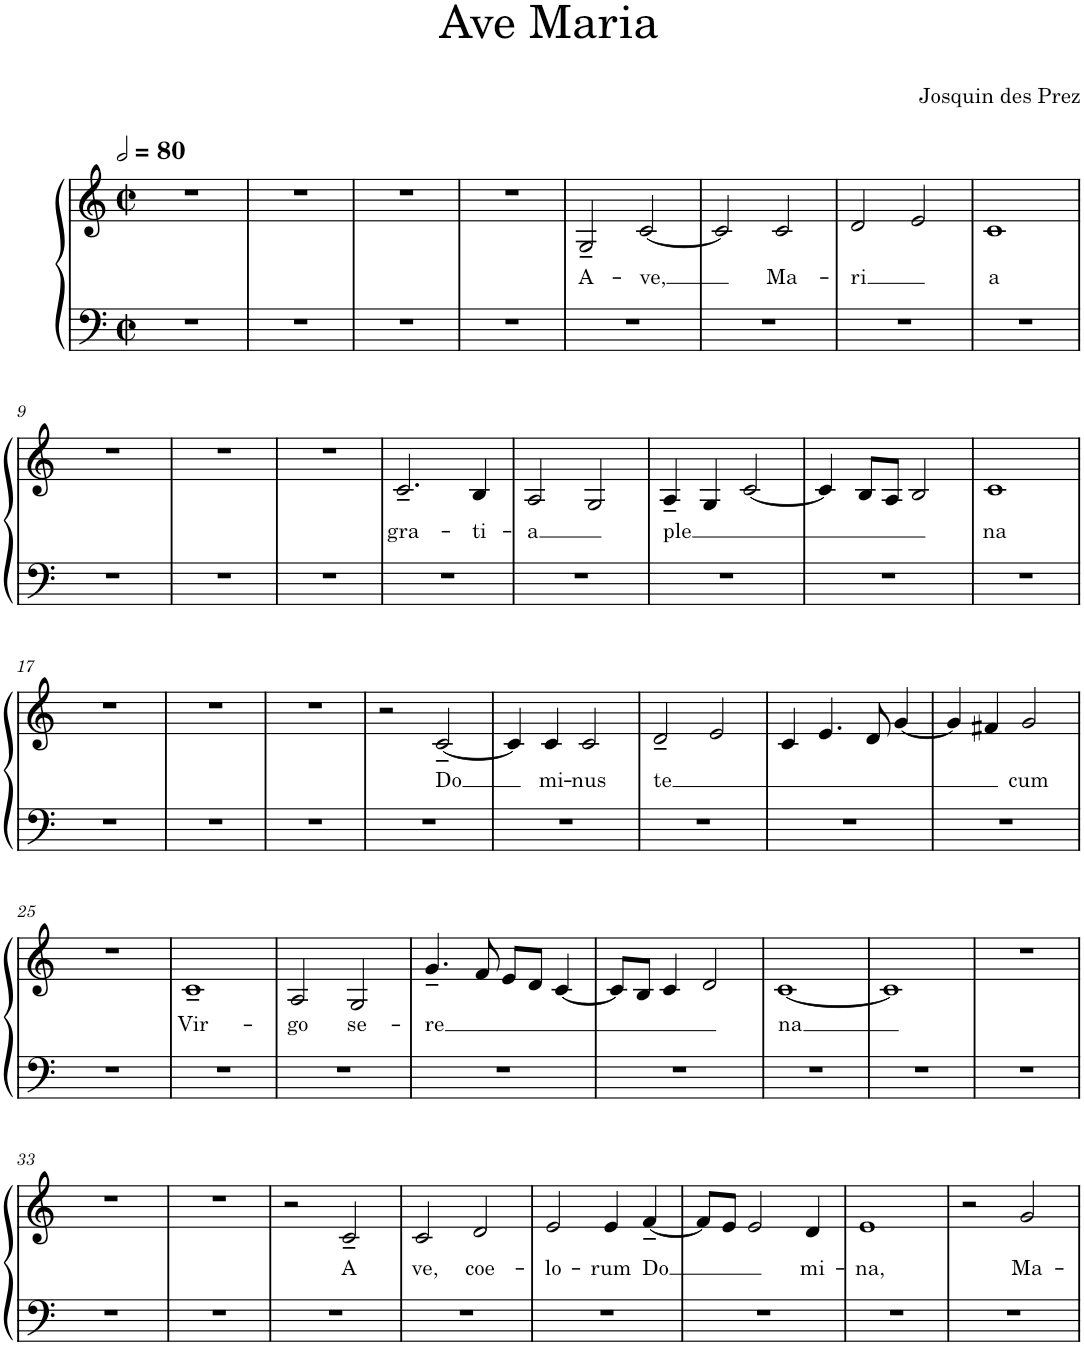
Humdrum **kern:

**kern	**kern	**text
*part1	*part1	*part1
*staff2	*staff1	*staff1
*I"Piano	*	*
*I'Pno.	*	*
*clefF4	*clefG2	*
*k[]	*k[]	*
*M2/2	*M2/2	*
*met(c|)	*met(c|)	*
*MM160	*MM160	*
=1	=1	=1
1r	1r	.
=2	=2	=2
1r	1r	.
=3	=3	=3
1r	1r	.
=4	=4	=4
1r	1r	.
=5	=5	=5
!	!	!LO:LY:b
1r	2G~/	A-
!	!	!LO:LY:b
.	[2c/	-ve,
=6	=6	=6
1r	2c/]	.
!	!	!LO:LY:b
.	2c/	Ma-
=7	=7	=7
!	!	!LO:LY:b
1r	2d/	-ri
.	2e/	.
=8	=8	=8
!	!	!LO:LY:b
1r	1c	a
!!LO:LB:g=z
=9	=9	=9
1r	1r	.
=10	=10	=10
1r	1r	.
=11	=11	=11
1r	1r	.
=12	=12	=12
!	!	!LO:LY:b
1r	2.c~/	gra-
!	!	!LO:LY:b
.	4B/	-ti-
=13	=13	=13
!	!	!LO:LY:b
1r	2A/	-a
.	2G/	.
=14	=14	=14
!	!	!LO:LY:b
1r	4A~/	ple
.	4G/	.
.	[2c/	.
=15	=15	=15
1r	4c/]	.
.	8B/L	.
.	8A/J	.
.	2B/	.
=16	=16	=16
!	!	!LO:LY:b
1r	1c	na
!!LO:LB:g=z
=17	=17	=17
1r	1r	.
=18	=18	=18
1r	1r	.
=19	=19	=19
1r	1r	.
=20	=20	=20
1r	2r	.
!	!	!LO:LY:b
.	[2c~/	Do
=21	=21	=21
1r	4c/]	.
!	!	!LO:LY:b
.	4c/	mi-
!	!	!LO:LY:b
.	2c/	-nus
=22	=22	=22
!	!	!LO:LY:b
1r	2d~/	te
.	2e/	.
=23	=23	=23
1r	4c/	.
.	4.e/	.
.	8d/	.
.	[4g/	.
=24	=24	=24
1r	4g/]	.
.	4f#X/	.
!	!	!LO:LY:b
.	2g/	cum
!!LO:LB:g=z
=25	=25	=25
1r	1r	.
=26	=26	=26
!	!	!LO:LY:b
1r	1c~	Vir-
=27	=27	=27
!	!	!LO:LY:b
1r	2A/	go
!	!	!LO:LY:b
.	2G/	se-
=28	=28	=28
!	!	!LO:LY:b
1r	4.g~/	-re
.	8f/	.
.	8e/L	.
.	8d/J	.
.	[4c/	.
=29	=29	=29
1r	8c/L]	.
.	8B/J	.
.	4c/	.
.	2d/	.
=30	=30	=30
!	!	!LO:LY:b
1r	[1c	na
=31	=31	=31
1r	1c]	.
=32	=32	=32
1r	1r	.
!!LO:LB:g=z
=33	=33	=33
1r	1r	.
=34	=34	=34
1r	1r	.
=35	=35	=35
1r	2r	.
!	!	!LO:LY:b
.	2c~/	A
=36	=36	=36
!	!	!LO:LY:b
1r	2c/	ve,
!	!	!LO:LY:b
.	2d/	coe-
=37	=37	=37
!	!	!LO:LY:b
1r	2e/	-lo-
!	!	!LO:LY:b
.	4e/	-rum
!	!	!LO:LY:b
.	[4f~/	Do
=38	=38	=38
1r	8f/L]	.
.	8e/J	.
.	2e/	.
!	!	!LO:LY:b
.	4d/	mi-
=39	=39	=39
!	!	!LO:LY:b
1r	1e	-na,
=40	=40	=40
1r	2r	.
!	!	!LO:LY:b
.	2g/	Ma-
=	=	=
*-	*-	*-
